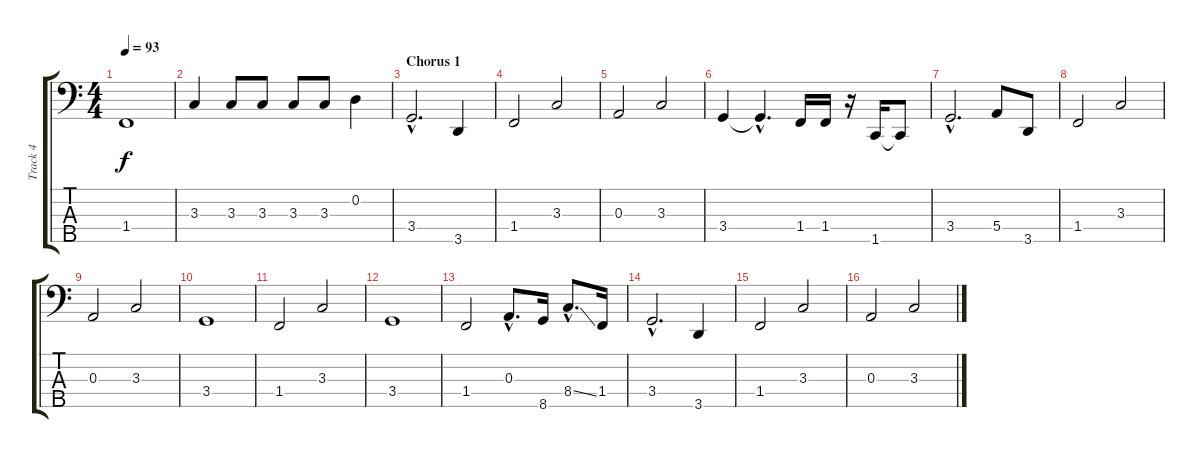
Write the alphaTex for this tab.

\track ("Track 4" "Track 4") {instrument electricbassfinger}
\staff {score tabs}
\tuning (G2 D2 A1 E1 B0) {hide}
\ts (4 4)
\tempo 93
\clef f4
\ks c
1.4.1{dy f} |
3.3.4 3.3.8 3.3.8 3.3.8 3.3.8 0.2.4 |
\section ("" "Chorus 1")
3.4{hac}.2{d} 3.5.4 |
1.4.2 3.3.2 |
0.3.2 3.3.2 |
3.4.4 3.4{hac t}.4{d} 1.4.16 1.4.16 r.16 1.5.16 1.5{t}.8 |
3.4{hac}.2{d} 5.4.8 3.5.8 |
1.4.2 3.3.2 |
0.3.2 3.3.2 |
3.4.1 |
1.4.2 3.3.2 |
3.4.1 |
1.4.2 0.3{hac}.8{d} 8.5.16 8.4{ss hac}.8{d} 1.4.16 |
3.4{hac}.2{d} 3.5.4 |
1.4.2 3.3.2 |
0.3.2 3.3.2
